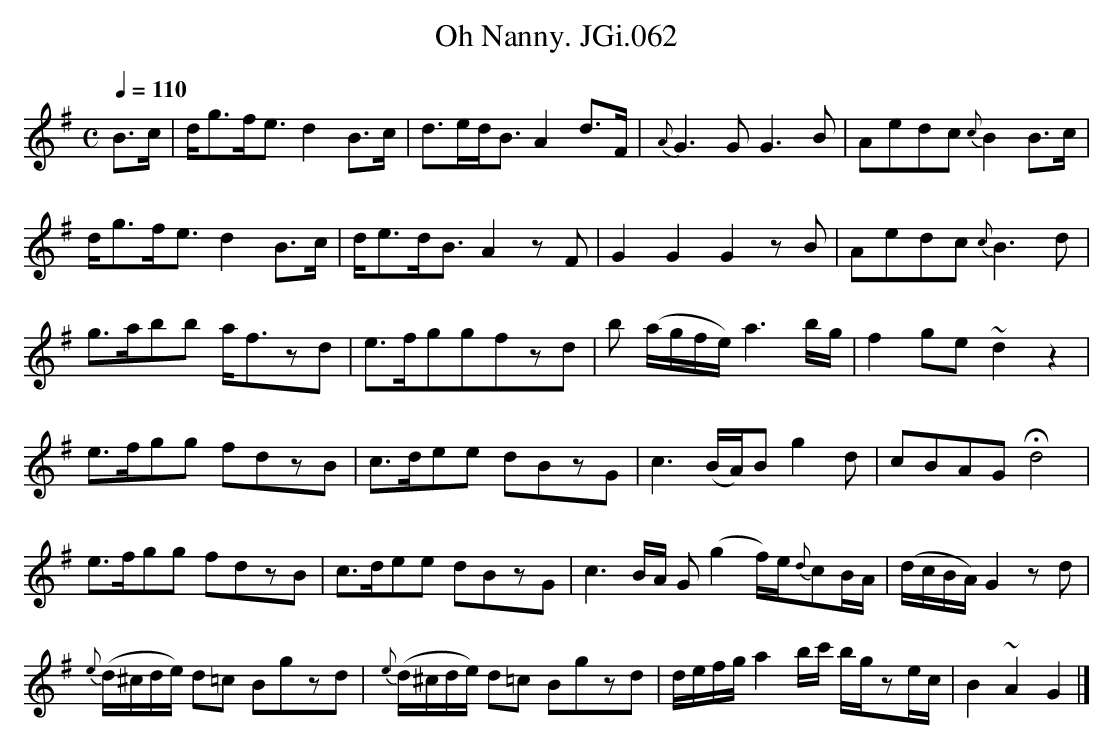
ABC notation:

X:1
T:Oh Nanny. JGi.062
M:C
L:1/8
Q:1/4=110
K:G
B>c|d<gf<e d2 B>c|d>ed<BA2d>F|{A}G3GG3B|Aedc{c}B2B>c|
d<gf<ed2B>c|d<ed<BA2zF|G2G2G2zB|Aedc{c}B3d|
g>abb a<fzd|e>fggfzd|b (a/g/f/e/)a3b/g/|f2ge~d2z2|
e>fgg fdzB|c>dee dBzG|c3(B/A/)Bg2d|cBAGHd4|
e>fgg fdzB|c>dee dBzG|c3B/A/ G(g2f/)e/{d}cB/A/|(d/c/B/A/)G2zd|
{e}(d/^c/d/e/) d=c Bgzd|{e}(d/^c/d/e/) d=c Bgzd|d/e/f/2g/ a2 b/2c'/2 b/2g/2ze/2c/2|B2~A2G2|]
